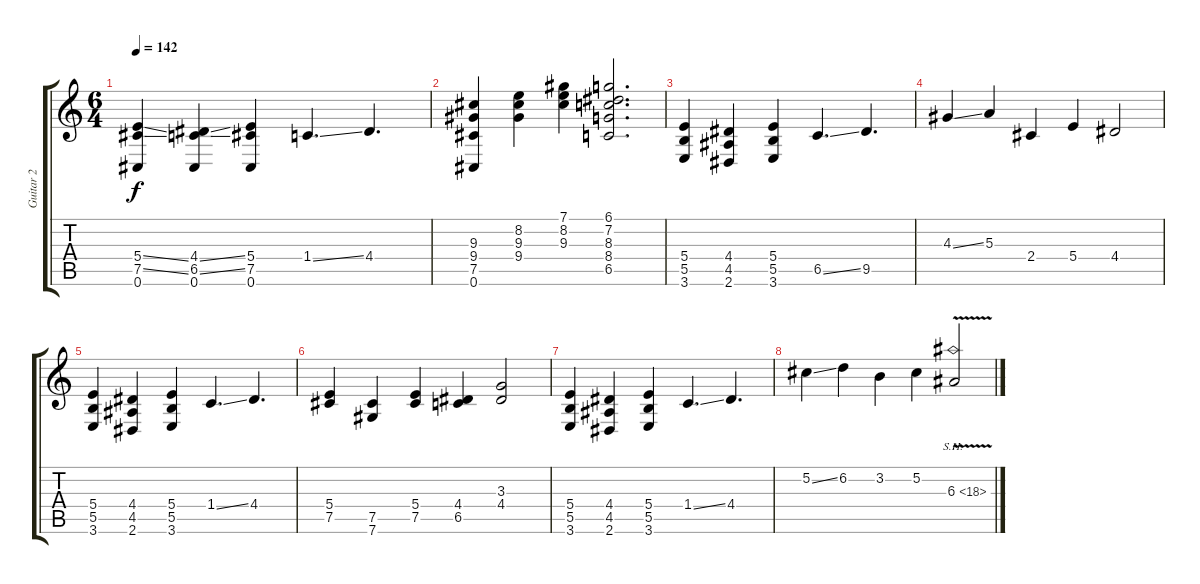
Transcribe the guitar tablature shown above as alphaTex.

\track ("Guitar 2" "Guitar 2") {instrument distortionguitar}
\staff {score tabs}
\tuning (Db4 Ab3 E3 B2 Gb2 Db2) {hide}
\ts (6 4)
\tempo 142
\clef g2
\ks c
(5.4{ss} 7.5{ss} 0.6).4{dy f} (4.4{ss} 6.5{ss} 0.6).4 (5.4 7.5 0.6).4 1.4{ss}.4{d} 4.4.4{d} |
(9.3 9.4 7.5 0.6).4 (8.2 9.3 9.4).4 (7.1 8.2 9.3).4 (6.1 7.2 8.3 8.4 6.5).2{d} |
(5.4 5.5 3.6).4 (4.4 4.5 2.6).4 (5.4 5.5 3.6).4 6.5{ss}.4{d} 9.5.4{d} |
4.3{ss}.4 5.3.4 2.4.4 5.4.4 4.4.2 |
(5.4 5.5 3.6).4 (4.4 4.5 2.6).4 (5.4 5.5 3.6).4 1.4{ss}.4{d} 4.4.4{d} |
(5.4 7.5).4 (7.5 7.6).4 (5.4 7.5).4 (4.4 6.5).4 (3.3 4.4).2 |
(5.4 5.5 3.6).4 (4.4 4.5 2.6).4 (5.4 5.5 3.6).4 1.4{ss}.4{d} 4.4.4{d} |
5.2{ss}.4 6.2.4 3.2.4 5.2.4 6.3{sh 12 v}.2
